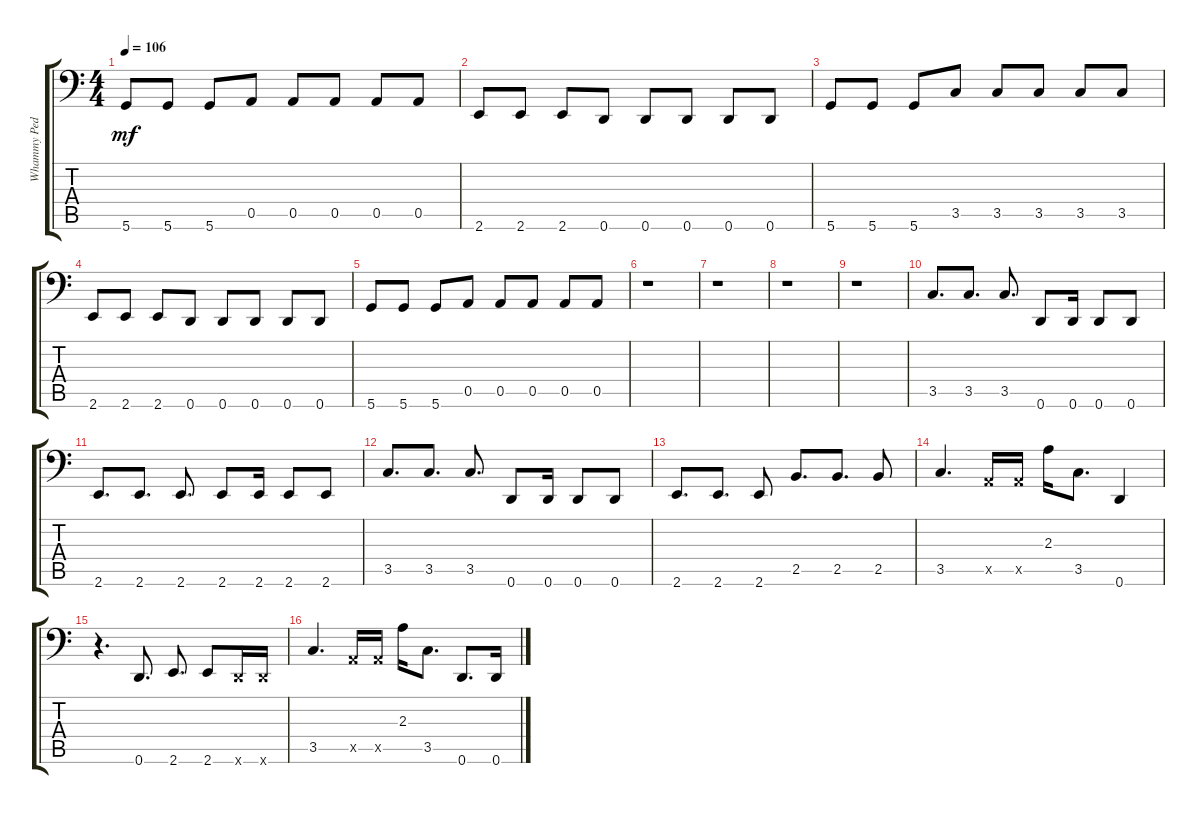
\track ("Whammy Pedal" "Whammy Ped") {instrument distortionguitar}
\staff {score tabs}
\tuning (D3 A2 G2 D2 A1 D1) {hide}
\ts (4 4)
\tempo 106
\clef f4
\ks c
5.6.8{dy mf} 5.6.8 5.6.8 0.5.8 0.5.8 0.5.8 0.5.8 0.5.8 |
2.6.8 2.6.8 2.6.8 0.6.8 0.6.8 0.6.8 0.6.8 0.6.8 |
5.6.8 5.6.8 5.6.8 3.5.8 3.5.8 3.5.8 3.5.8 3.5.8 |
2.6.8 2.6.8 2.6.8 0.6.8 0.6.8 0.6.8 0.6.8 0.6.8 |
5.6.8 5.6.8 5.6.8 0.5.8 0.5.8 0.5.8 0.5.8 0.5.8 |
r.1 |
r.1 |
r.1 |
r.1 |
3.5.8{d} 3.5.8{d} 3.5.8{d} 0.6.8 0.6.16 0.6.8 0.6.8 |
2.6.8{d} 2.6.8{d} 2.6.8{d} 2.6.8 2.6.16 2.6.8 2.6.8 |
3.5.8{d} 3.5.8{d} 3.5.8{d} 0.6.8 0.6.16 0.6.8 0.6.8 |
2.6.8{d} 2.6.8{d} 2.6.8 2.5.8{d} 2.5.8{d} 2.5.8 |
3.5.4{d} 0.5{x}.16 0.5{x}.16 2.3.16 3.5.8{d} 0.6.4 |
r.4{d} 0.6.8{d} 2.6.8{d} 2.6.8 0.6{x}.16 0.6{x}.16 |
3.5.4{d} 0.5{x}.16 0.5{x}.16 2.3.16 3.5.8{d} 0.6.8{d} 0.6.16
